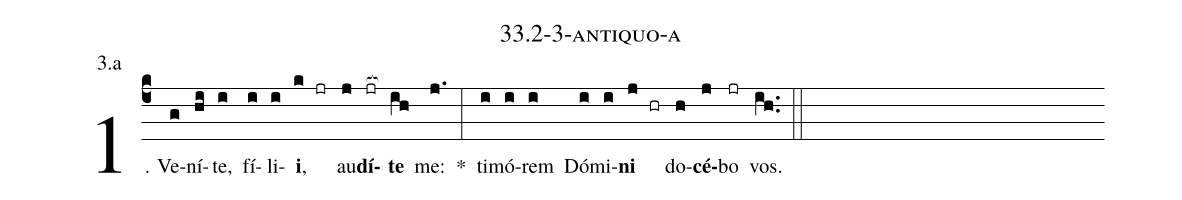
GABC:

name: 33.2-3-antiquo-a;
annotation: 3.a;
%%
(c4)1. Ve(g)ní(hi)te,(i) fí(i)li(i)<b>i</b>,(k jr) au(j)<b>dí</b>(jr[ocb:1{])<b>te</b>(ih[ocb:0}]) me:(j.) *(:) ti(i)mó(i)rem(i) Dó(i)mi(i)<b>ni</b>(j hr) do(h)<b>cé</b>(j)bo(jr) vos.(ih..) (::)
